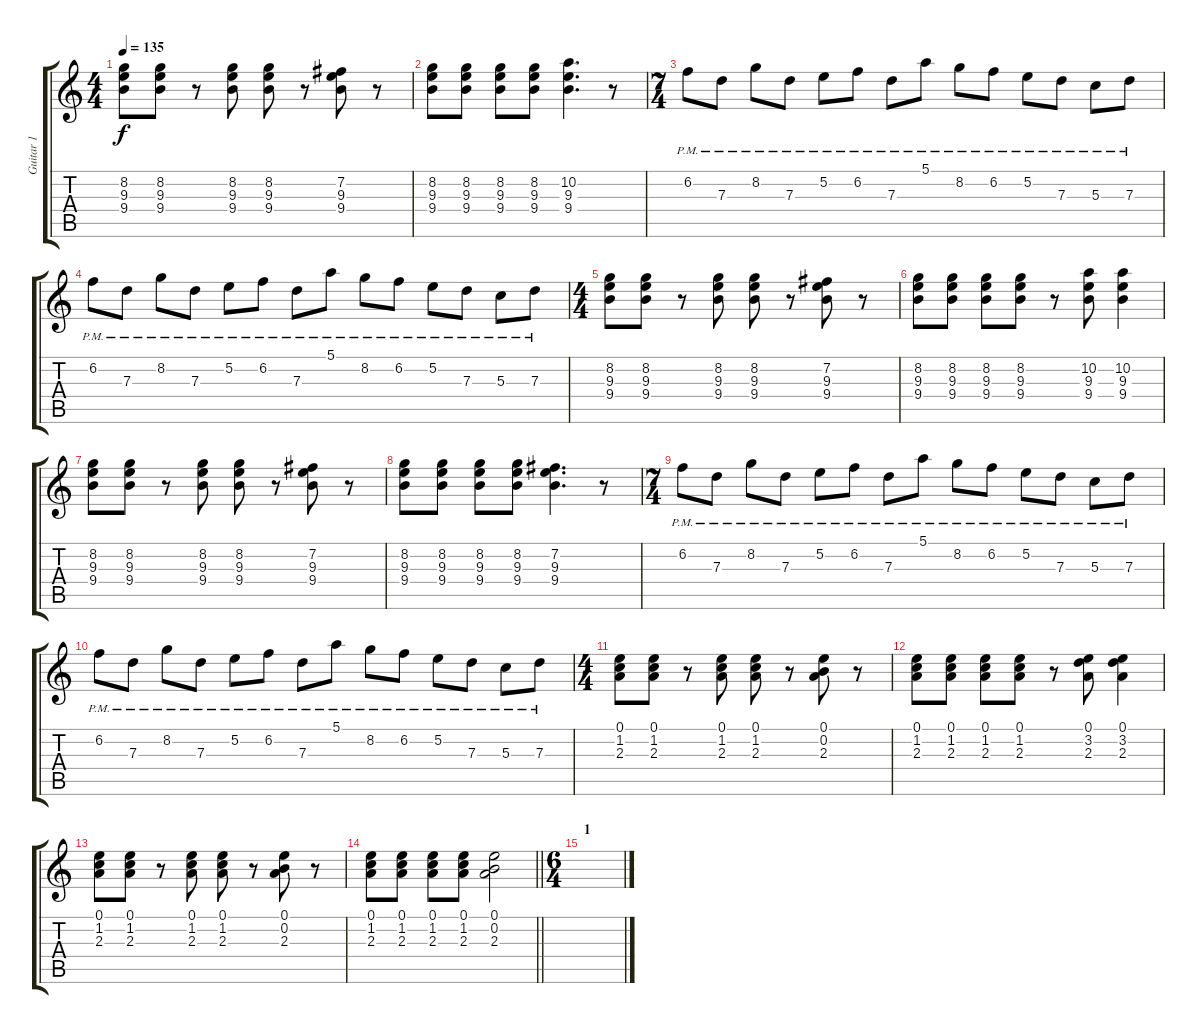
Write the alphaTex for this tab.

\track ("Guitar 1" "Guitar 1") {instrument electricguitarjazz}
\staff {score tabs}
\tuning (E4 B3 G3 D3 A2 E2) {hide}
\ts (4 4)
\tempo 135
\clef g2
\ks c
(8.2 9.3 9.4).8{dy f} (8.2 9.3 9.4).8 r.8 (8.2 9.3 9.4).8 (8.2 9.3 9.4).8 r.8 (7.2 9.3 9.4).8 r.8 |
(8.2 9.3 9.4).8 (8.2 9.3 9.4).8 (8.2 9.3 9.4).8 (8.2 9.3 9.4).8 (10.2 9.3 9.4).4{d} r.8 |
\ts (7 4)
6.2{pm}.8 7.3{pm}.8 8.2{pm}.8 7.3{pm}.8 5.2{pm}.8 6.2{pm}.8 7.3{pm}.8 5.1{pm}.8 8.2{pm}.8 6.2{pm}.8 5.2{pm}.8 7.3{pm}.8 5.3{pm}.8 7.3{pm}.8 |
6.2{pm}.8 7.3{pm}.8 8.2{pm}.8 7.3{pm}.8 5.2{pm}.8 6.2{pm}.8 7.3{pm}.8 5.1{pm}.8 8.2{pm}.8 6.2{pm}.8 5.2{pm}.8 7.3{pm}.8 5.3{pm}.8 7.3{pm}.8 |
\ts (4 4)
(8.2 9.3 9.4).8 (8.2 9.3 9.4).8 r.8 (8.2 9.3 9.4).8 (8.2 9.3 9.4).8 r.8 (7.2 9.3 9.4).8 r.8 |
(8.2 9.3 9.4).8 (8.2 9.3 9.4).8 (8.2 9.3 9.4).8 (8.2 9.3 9.4).8 r.8 (10.2 9.3 9.4).8 (10.2 9.3 9.4).4 |
(8.2 9.3 9.4).8 (8.2 9.3 9.4).8 r.8 (8.2 9.3 9.4).8 (8.2 9.3 9.4).8 r.8 (7.2 9.3 9.4).8 r.8 |
(8.2 9.3 9.4).8 (8.2 9.3 9.4).8 (8.2 9.3 9.4).8 (8.2 9.3 9.4).8 (7.2 9.3 9.4).4{d} r.8 |
\ts (7 4)
6.2{pm}.8 7.3{pm}.8 8.2{pm}.8 7.3{pm}.8 5.2{pm}.8 6.2{pm}.8 7.3{pm}.8 5.1{pm}.8 8.2{pm}.8 6.2{pm}.8 5.2{pm}.8 7.3{pm}.8 5.3{pm}.8 7.3{pm}.8 |
6.2{pm}.8 7.3{pm}.8 8.2{pm}.8 7.3{pm}.8 5.2{pm}.8 6.2{pm}.8 7.3{pm}.8 5.1{pm}.8 8.2{pm}.8 6.2{pm}.8 5.2{pm}.8 7.3{pm}.8 5.3{pm}.8 7.3{pm}.8 |
\ts (4 4)
(0.1 1.2 2.3).8 (0.1 1.2 2.3).8 r.8 (0.1 1.2 2.3).8 (0.1 1.2 2.3).8 r.8 (0.1 0.2 2.3).8 r.8 |
(0.1 1.2 2.3).8 (0.1 1.2 2.3).8 (0.1 1.2 2.3).8 (0.1 1.2 2.3).8 r.8 (0.1 3.2 2.3).8 (0.1 3.2 2.3).4 |
(0.1 1.2 2.3).8 (0.1 1.2 2.3).8 r.8 (0.1 1.2 2.3).8 (0.1 1.2 2.3).8 r.8 (0.1 0.2 2.3).8 r.8 |
\barLineRight lightlight
(0.1 1.2 2.3).8 (0.1 1.2 2.3).8 (0.1 1.2 2.3).8 (0.1 1.2 2.3).8 (0.1 0.2 2.3).2 |
\ts (6 4)
\section ("" "1")
